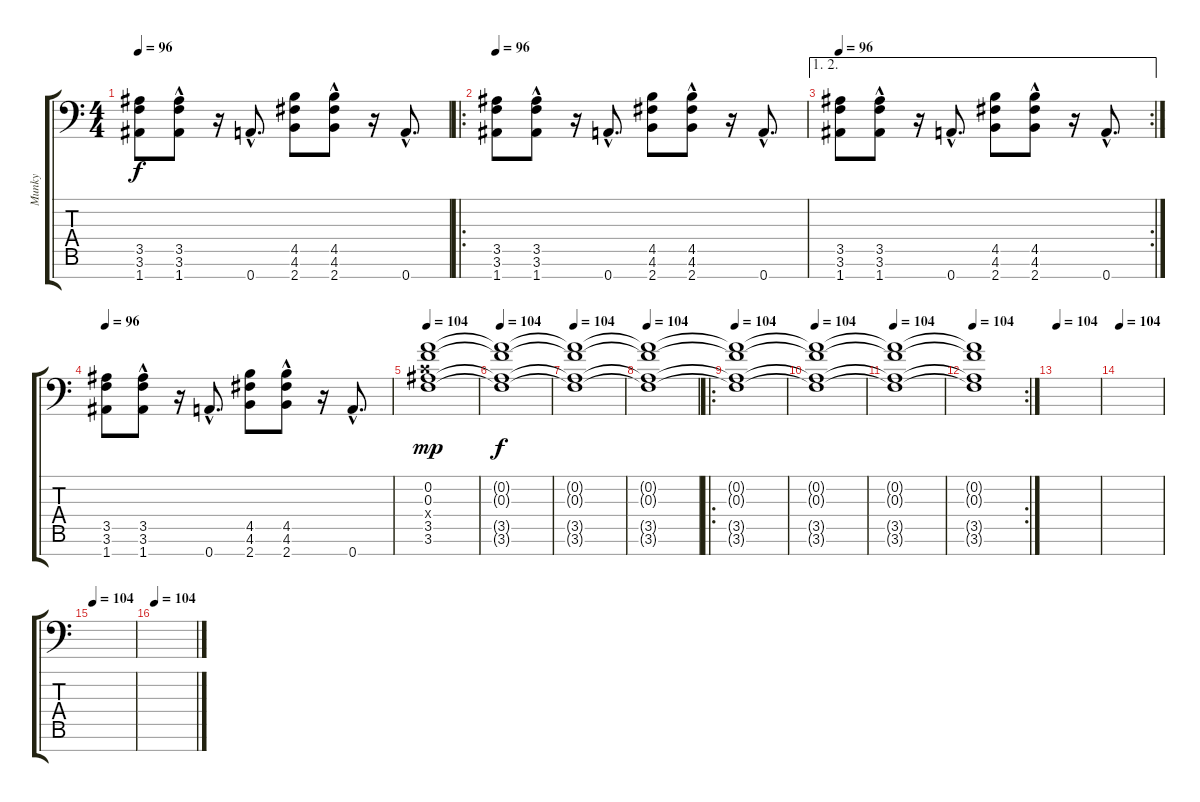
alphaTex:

\track ("Munky" "Munky") {instrument distortionguitar}
\staff {score tabs}
\tuning (D4 A3 F3 C3 G2 D2 A1) {hide}
\ts (4 4)
\tempo 96
\clef f4
\ks c
(3.5 3.6 1.7).8{dy f} (3.5{hac} 3.6 1.7{hac}).8 r.16 0.7{hac}.8{d} (4.5 4.6 2.7).8 (4.5{hac} 4.6{hac} 2.7{hac}).8 r.16 0.7{hac}.8{d} |
\ro
\tempo 96
(3.5 3.6 1.7).8 (3.5{hac} 3.6 1.7{hac}).8 r.16 0.7{hac}.8{d} (4.5 4.6 2.7).8 (4.5{hac} 4.6{hac} 2.7{hac}).8 r.16 0.7{hac}.8{d} |
\ae (1 2)
\rc 2
\tempo 96
(3.5 3.6 1.7).8 (3.5{hac} 3.6 1.7{hac}).8 r.16 0.7{hac}.8{d} (4.5 4.6 2.7).8 (4.5{hac} 4.6{hac} 2.7{hac}).8 r.16 0.7{hac}.8{d} |
\tempo 96
(3.5 3.6 1.7).8 (3.5{hac} 3.6 1.7{hac}).8 r.16 0.7{hac}.8{d} (4.5 4.6 2.7).8 (4.5{hac} 4.6{hac} 2.7{hac}).8 r.16 0.7{hac}.8{d} |
\tempo 104
(0.2 0.3 0.4{x} 3.5 3.6).1{dy mp} |
\tempo 104
(0.2{t} 0.3{t} 3.5{t} 3.6{t}).1{dy f} |
\tempo 104
(0.2{t} 0.3{t} 3.5{t} 3.6{t}).1 |
\tempo 104
(0.2{t} 0.3{t} 3.5{t} 3.6{t}).1 |
\ro
\tempo 104
(0.2{t} 0.3{t} 3.5{t} 3.6{t}).1{volume 11} |
\tempo 104
(0.2{t} 0.3{t} 3.5{t} 3.6{t}).1 |
\tempo 104
(0.2{t} 0.3{t} 3.5{t} 3.6{t}).1{volume 10} |
\rc 2
\tempo 104
(0.2{t} 0.3{t} 3.5{t} 3.6{t}).1 |
\tempo 104
|
\tempo 104
|
\tempo 104
|
\tempo 104
